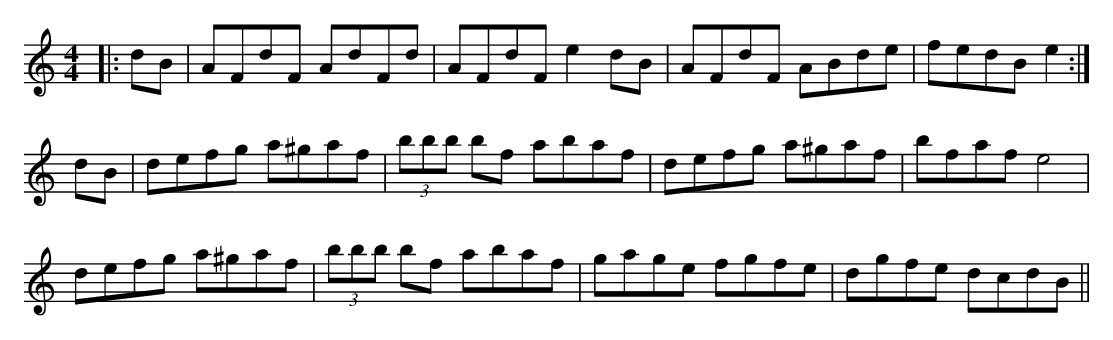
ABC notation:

X:1
M:4/4
K:C
|:dB|AFdF AdFd|AFdF e2 dB|AFdF ABde|fedB e2:|
dB|defg a^gaf|(3bbb bf abaf|defg a^gaf|bfaf e4|
defg a^gaf|(3bbb bf abaf|gage fgfe|dgfe dcdB||
